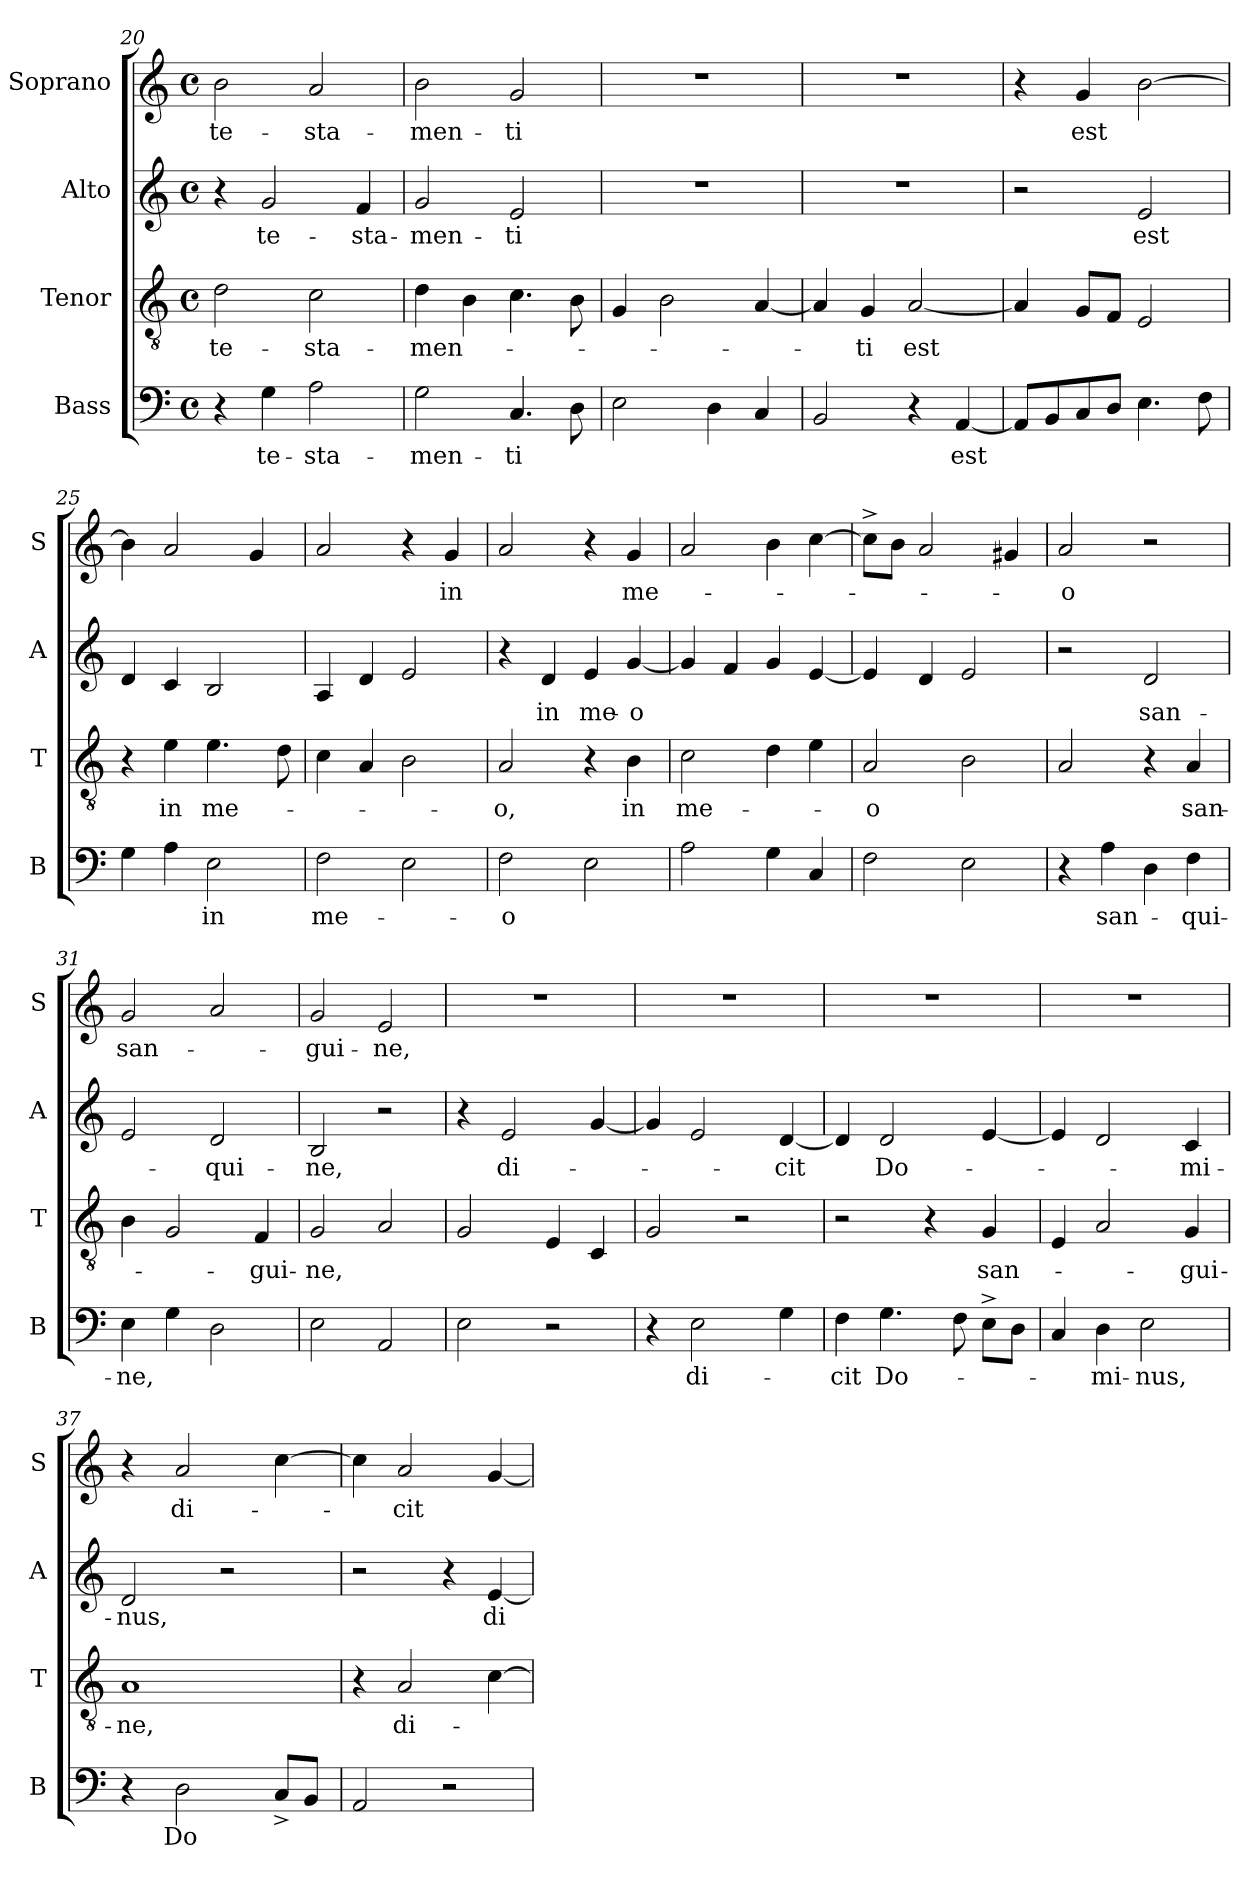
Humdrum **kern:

**kern	**text	**kern	**text	**kern	**text	**kern	**text
*part4	*part4	*part3	*part3	*part2	*part2	*part1	*part1
*staff4	*staff4	*staff3	*staff3	*staff2	*staff2	*staff1	*staff1
*I"Bass	*	*I"Tenor	*	*I"Alto	*	*I"Soprano	*
*I'B	*	*I'T	*	*I'A	*	*I'S	*
*clefF4	*	*clefGv2	*	*clefG2	*	*clefG2	*
*M4/4	*	*M4/4	*	*M4/4	*	*M4/4	*
*met(c)	*	*met(c)	*	*met(c)	*	*met(c)	*
=20	=20	=20	=20	=20	=20	=20	=20
!	!	!	!LO:LY:b:cj	!	!	!	!LO:LY:b:cj
4r	.	2d\	-te-	4r	.	2b\	te-
!	!LO:LY:b:cj	!	!	!	!LO:LY:b:cj	!	!
4G\	te-	.	.	2g/	te-	.	.
!	!LO:LY:b:cj	!	!LO:LY:b:cj	!	!	!	!LO:LY:b:cj
2A\	-sta-	2c\	-sta-	.	.	2a/	-sta-
!	!	!	!	!	!LO:LY:b:cj	!	!
.	.	.	.	4f/	-sta-	.	.
=21	=21	=21	=21	=21	=21	=21	=21
!	!LO:LY:b:cj	!	!LO:LY:b:cj	!	!LO:LY:b:cj	!	!LO:LY:b:cj
2G\	-men-	4d\	-men-	2g/	-men-	2b\	-men-
.	.	4B\	.	.	.	.	.
!	!LO:LY:b:cj	!	!	!	!LO:LY:b:cj	!	!LO:LY:b:cj
4.C/	-ti	4.c\	.	2e/	-ti	2g/	-ti
8D\	.	8B\	.	.	.	.	.
=22	=22	=22	=22	=22	=22	=22	=22
2E\	.	4G/	.	1r	.	1r	.
.	.	2B\	.	.	.	.	.
4D\	.	.	.	.	.	.	.
4C/	.	[<4A/	.	.	.	.	.
=23	=23	=23	=23	=23	=23	=23	=23
2BB/	.	4A/]	.	1r	.	1r	.
!	!	!	!LO:LY:b:cj	!	!	!	!
.	.	4G/	-ti	.	.	.	.
!	!	!	!LO:LY:b:cj	!	!	!	!
4r	.	[<2A/	est	.	.	.	.
!	!LO:LY:b:cj	!	!	!	!	!	!
[<4AA/	est	.	.	.	.	.	.
=24	=24	=24	=24	=24	=24	=24	=24
8AA/L]	.	4A/]	.	2r	.	4r	.
8BB/	.	.	.	.	.	.	.
!	!	!	!	!	!	!	!LO:LY:b:cj
8C/	.	8G/L	.	.	.	4g/	est
8D/J	.	8F/J	.	.	.	.	.
!	!	!	!	!	!LO:LY:b:cj	!	!
4.E\	.	2E/	.	2e/	est	[<2b\	.
8F\	.	.	.	.	.	.	.
!!LO:LB:g=z
=25	=25	=25	=25	=25	=25	=25	=25
4G\	.	4r	.	4d/	.	4b\]	.
!	!	!	!LO:LY:b:cj	!	!	!	!
4A\	.	4e\	in	4c/	.	2a/	.
!	!LO:LY:b:cj	!	!LO:LY:b:cj	!	!	!	!
2E\	in	4.e\	me-	2B/	.	.	.
.	.	.	.	.	.	4g/	.
.	.	8d\	.	.	.	.	.
=26	=26	=26	=26	=26	=26	=26	=26
!	!LO:LY:b:cj	!	!	!	!	!	!
2F\	me-	4c\	.	4A/	.	2a/	.
.	.	4A/	.	4d/	.	.	.
2E\	.	2B\	.	2e/	.	4r	.
!	!	!	!	!	!	!	!LO:LY:b:cj
.	.	.	.	.	.	4g/	in
=27	=27	=27	=27	=27	=27	=27	=27
!	!LO:LY:b:cj	!	!LO:LY:b:cj	!	!	!	!
2F\	-o	2A/	-o,	4r	.	2a/	.
!	!	!	!	!	!LO:LY:b:cj	!	!
.	.	.	.	4d/	in	.	.
!	!	!	!	!	!LO:LY:b:cj	!	!
2E\	.	4r	.	4e/	me-	4r	.
!	!	!	!LO:LY:b:cj	!	!LO:LY:b:cj	!	!LO:LY:b:cj
.	.	4B\	in	[<4g/	-o	4g/	me-
=28	=28	=28	=28	=28	=28	=28	=28
!	!	!	!LO:LY:b:cj	!	!	!	!
2A\	.	2c\	me-	4g/]	.	2a/	.
.	.	.	.	4f/	.	.	.
4G\	.	4d\	.	4g/	.	4b\	.
4C/	.	4e\	.	[<4e/	.	[>4cc\	.
=29	=29	=29	=29	=29	=29	=29	=29
!	!	!	!LO:LY:b:cj	!	!	!	!
2F\	.	2A/	-o	4e/]	.	8cc^<\L]	.
.	.	.	.	.	.	8b\J	.
.	.	.	.	4d/	.	2a/	.
2E\	.	2B\	.	2e/	.	.	.
.	.	.	.	.	.	4g#X/	.
=30	=30	=30	=30	=30	=30	=30	=30
!	!	!	!	!	!	!	!LO:LY:b:cj
4r	.	2A/	.	2r	.	2a/	-o
!	!LO:LY:b:cj	!	!	!	!	!	!
4A\	san-	.	.	.	.	.	.
!	!	!	!	!	!LO:LY:b:cj	!	!
4D\	.	4r	.	2d/	san-	2r	.
!	!LO:LY:b:cj	!	!LO:LY:b:cj	!	!	!	!
4F\	-qui-	4A/	san-	.	.	.	.
!!LO:LB:g=z
=31	=31	=31	=31	=31	=31	=31	=31
!	!LO:LY:b:cj	!	!	!	!	!	!LO:LY:b:cj
4E\	-ne,	4B\	.	2e/	.	2g/	san-
4G\	.	2G/	.	.	.	.	.
!	!	!	!	!	!LO:LY:b:cj	!	!
2D\	.	.	.	2d/	-qui-	2a/	.
!	!	!	!LO:LY:b:cj	!	!	!	!
.	.	4F/	-gui-	.	.	.	.
=32	=32	=32	=32	=32	=32	=32	=32
!	!	!	!LO:LY:b:cj	!	!LO:LY:b:cj	!	!LO:LY:b:cj
2E\	.	2G/	-ne,	2B/	-ne,	2g/	-gui-
!	!	!	!	!	!	!	!LO:LY:b:cj
2AA/	.	2A/	.	2r	.	2e/	-ne,
=33	=33	=33	=33	=33	=33	=33	=33
2E\	.	2G/	.	4r	.	1r	.
!	!	!	!	!	!LO:LY:b:cj	!	!
.	.	.	.	2e/	di-	.	.
2r	.	4E/	.	.	.	.	.
.	.	4C/	.	[<4g/	.	.	.
=34	=34	=34	=34	=34	=34	=34	=34
4r	.	2G/	.	4g/]	.	1r	.
!	!LO:LY:b:cj	!	!	!	!	!	!
2E\	di-	.	.	2e/	.	.	.
.	.	2r	.	.	.	.	.
!	!	!	!	!	!LO:LY:b:cj	!	!
4G\	.	.	.	[<4d/	-cit	.	.
=35	=35	=35	=35	=35	=35	=35	=35
!	!LO:LY:b:cj	!	!	!	!	!	!
4F\	-cit	2r	.	4d/]	.	1r	.
!	!LO:LY:b:cj	!	!	!	!LO:LY:b:cj	!	!
4.G\	Do-	.	.	2d/	Do-	.	.
.	.	4r	.	.	.	.	.
8F\	.	.	.	.	.	.	.
!	!	!	!LO:LY:b:cj	!	!	!	!
8E^<\L	.	4G/	san-	[<4e/	.	.	.
8D\J	.	.	.	.	.	.	.
=36	=36	=36	=36	=36	=36	=36	=36
4C/	.	4E/	.	4e/]	.	1r	.
!	!LO:LY:b:cj	!	!	!	!	!	!
4D\	-mi-	2A/	.	2d/	.	.	.
!	!LO:LY:b:cj	!	!	!	!	!	!
2E\	-nus,	.	.	.	.	.	.
!	!	!	!LO:LY:b:cj	!	!LO:LY:b:cj	!	!
.	.	4G/	-gui-	4c/	-mi-	.	.
!!LO:PB:g=z
=37	=37	=37	=37	=37	=37	=37	=37
!	!	!	!LO:LY:b:cj	!	!LO:LY:b:cj	!	!
*^	*	*	*	*	*	*	*
4r	8..ryy	.	1A	-ne,	2d/	-nus,	4r	.
!	!LO:TX:b:t=Do	!	!	!	!	!	!	!
.	2ryy	.	.	.	.	.	.	.
!	!	!	!	!	!	!	!	!LO:LY:b:cj
2D\	.	.	.	.	.	.	2a/	di-
.	.	.	.	.	2r	.	.	.
.	4ryy	.	.	.	.	.	.	.
8C^>/L	.	.	.	.	.	.	[>4cc\	.
8BB/J	.	.	.	.	.	.	.	.
.	32ryy	.	.	.	.	.	.	.
*v	*v	*	*	*	*	*	*	*
=38	=38	=38	=38	=38	=38	=38	=38
2AA/	.	4r	.	2r	.	4cc\]	.
!	!	!	!LO:LY:b:cj	!	!	!	!LO:LY:b:cj
.	.	2A/	di-	.	.	2a/	-cit
2r	.	.	.	4r	.	.	.
!	!	!	!	!	!LO:LY:b:cj	!	!
.	.	[>4c\	.	[<4e/	di-	[<4g/	.
=	=	=	=	=	=	=	=
*-	*-	*-	*-	*-	*-	*-	*-
